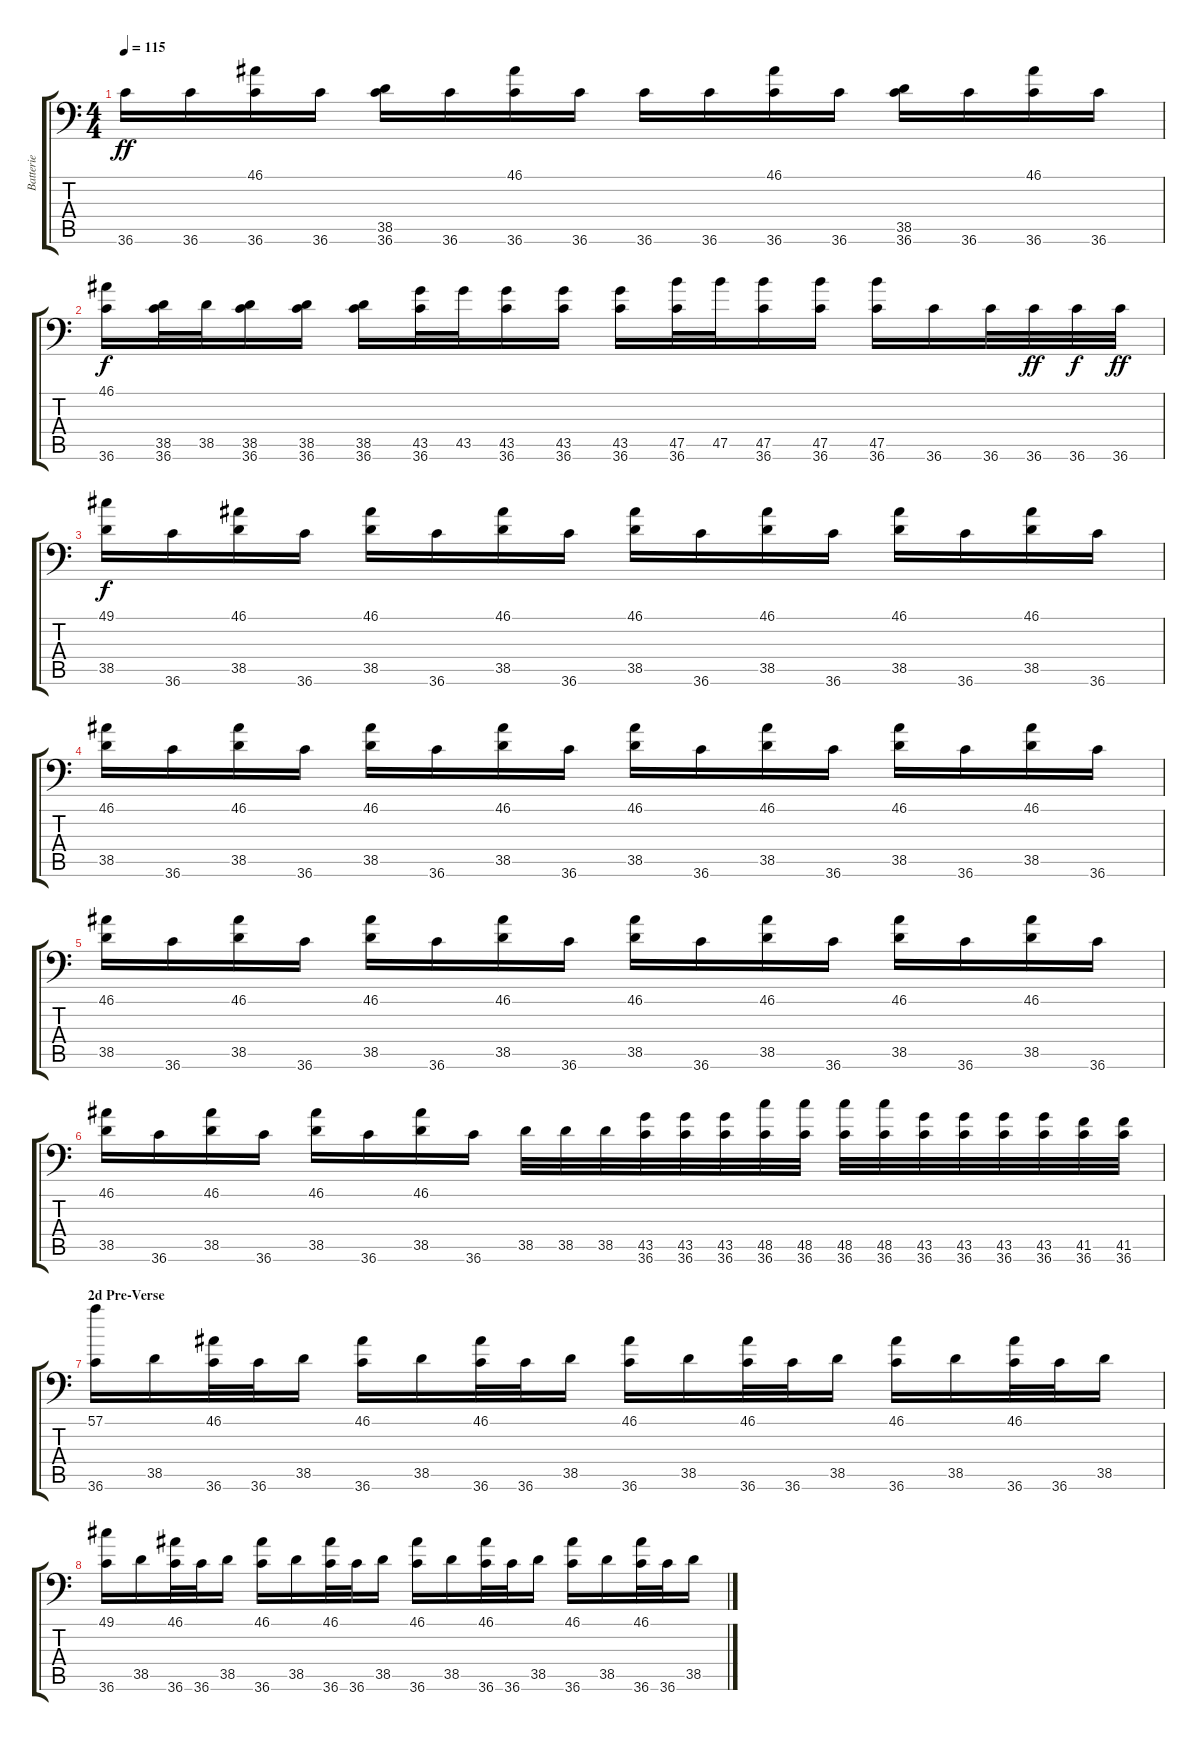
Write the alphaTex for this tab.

\track ("Batterie" "Batterie") {instrument acousticgrandpiano}
\staff {score tabs}
\tuning (C-1 C-1 C-1 C-1 C-1 C-1) {hide}
\ts (4 4)
\tempo 115
\clef f4
\ks c
36.6.16{dy ff} 36.6.16 (46.1 36.6).16 36.6.16 (38.5 36.6).16 36.6.16 (46.1 36.6).16 36.6.16 36.6.16 36.6.16 (46.1 36.6).16 36.6.16 (38.5 36.6).16 36.6.16 (46.1 36.6).16 36.6.16 |
(46.1 36.6).16{dy f} (38.5 36.6).32 38.5.32 (38.5 36.6).16 (38.5 36.6).16 (38.5 36.6).16 (43.5 36.6).32 43.5.32 (43.5 36.6).16 (43.5 36.6).16 (43.5 36.6).16 (47.5 36.6).32 47.5.32 (47.5 36.6).16 (47.5 36.6).16 (47.5 36.6).16 36.6.16 36.6.32 36.6.32{dy ff} 36.6.32{dy f} 36.6.32{dy ff} |
(49.1 38.5).16{dy f} 36.6.16 (46.1 38.5).16 36.6.16 (46.1 38.5).16 36.6.16 (46.1 38.5).16 36.6.16 (46.1 38.5).16 36.6.16 (46.1 38.5).16 36.6.16 (46.1 38.5).16 36.6.16 (46.1 38.5).16 36.6.16 |
(46.1 38.5).16 36.6.16 (46.1 38.5).16 36.6.16 (46.1 38.5).16 36.6.16 (46.1 38.5).16 36.6.16 (46.1 38.5).16 36.6.16 (46.1 38.5).16 36.6.16 (46.1 38.5).16 36.6.16 (46.1 38.5).16 36.6.16 |
(46.1 38.5).16 36.6.16 (46.1 38.5).16 36.6.16 (46.1 38.5).16 36.6.16 (46.1 38.5).16 36.6.16 (46.1 38.5).16 36.6.16 (46.1 38.5).16 36.6.16 (46.1 38.5).16 36.6.16 (46.1 38.5).16 36.6.16 |
(46.1 38.5).16 36.6.16 (46.1 38.5).16 36.6.16 (46.1 38.5).16 36.6.16 (46.1 38.5).16 36.6.16 38.5.32 38.5.32 38.5.32 (43.5 36.6).32 (43.5 36.6).32 (43.5 36.6).32 (48.5 36.6).32 (48.5 36.6).32 (48.5 36.6).32 (48.5 36.6).32 (43.5 36.6).32 (43.5 36.6).32 (43.5 36.6).32 (43.5 36.6).32 (41.5 36.6).32 (41.5 36.6).32 |
\section ("" "2d Pre-Verse")
(57.1 36.6).16 38.5.16 (46.1 36.6).32 36.6.32 38.5.16 (46.1 36.6).16 38.5.16 (46.1 36.6).32 36.6.32 38.5.16 (46.1 36.6).16 38.5.16 (46.1 36.6).32 36.6.32 38.5.16 (46.1 36.6).16 38.5.16 (46.1 36.6).32 36.6.32 38.5.16 |
(49.1 36.6).16 38.5.16 (46.1 36.6).32 36.6.32 38.5.16 (46.1 36.6).16 38.5.16 (46.1 36.6).32 36.6.32 38.5.16 (46.1 36.6).16 38.5.16 (46.1 36.6).32 36.6.32 38.5.16 (46.1 36.6).16 38.5.16 (46.1 36.6).32 36.6.32 38.5.16
